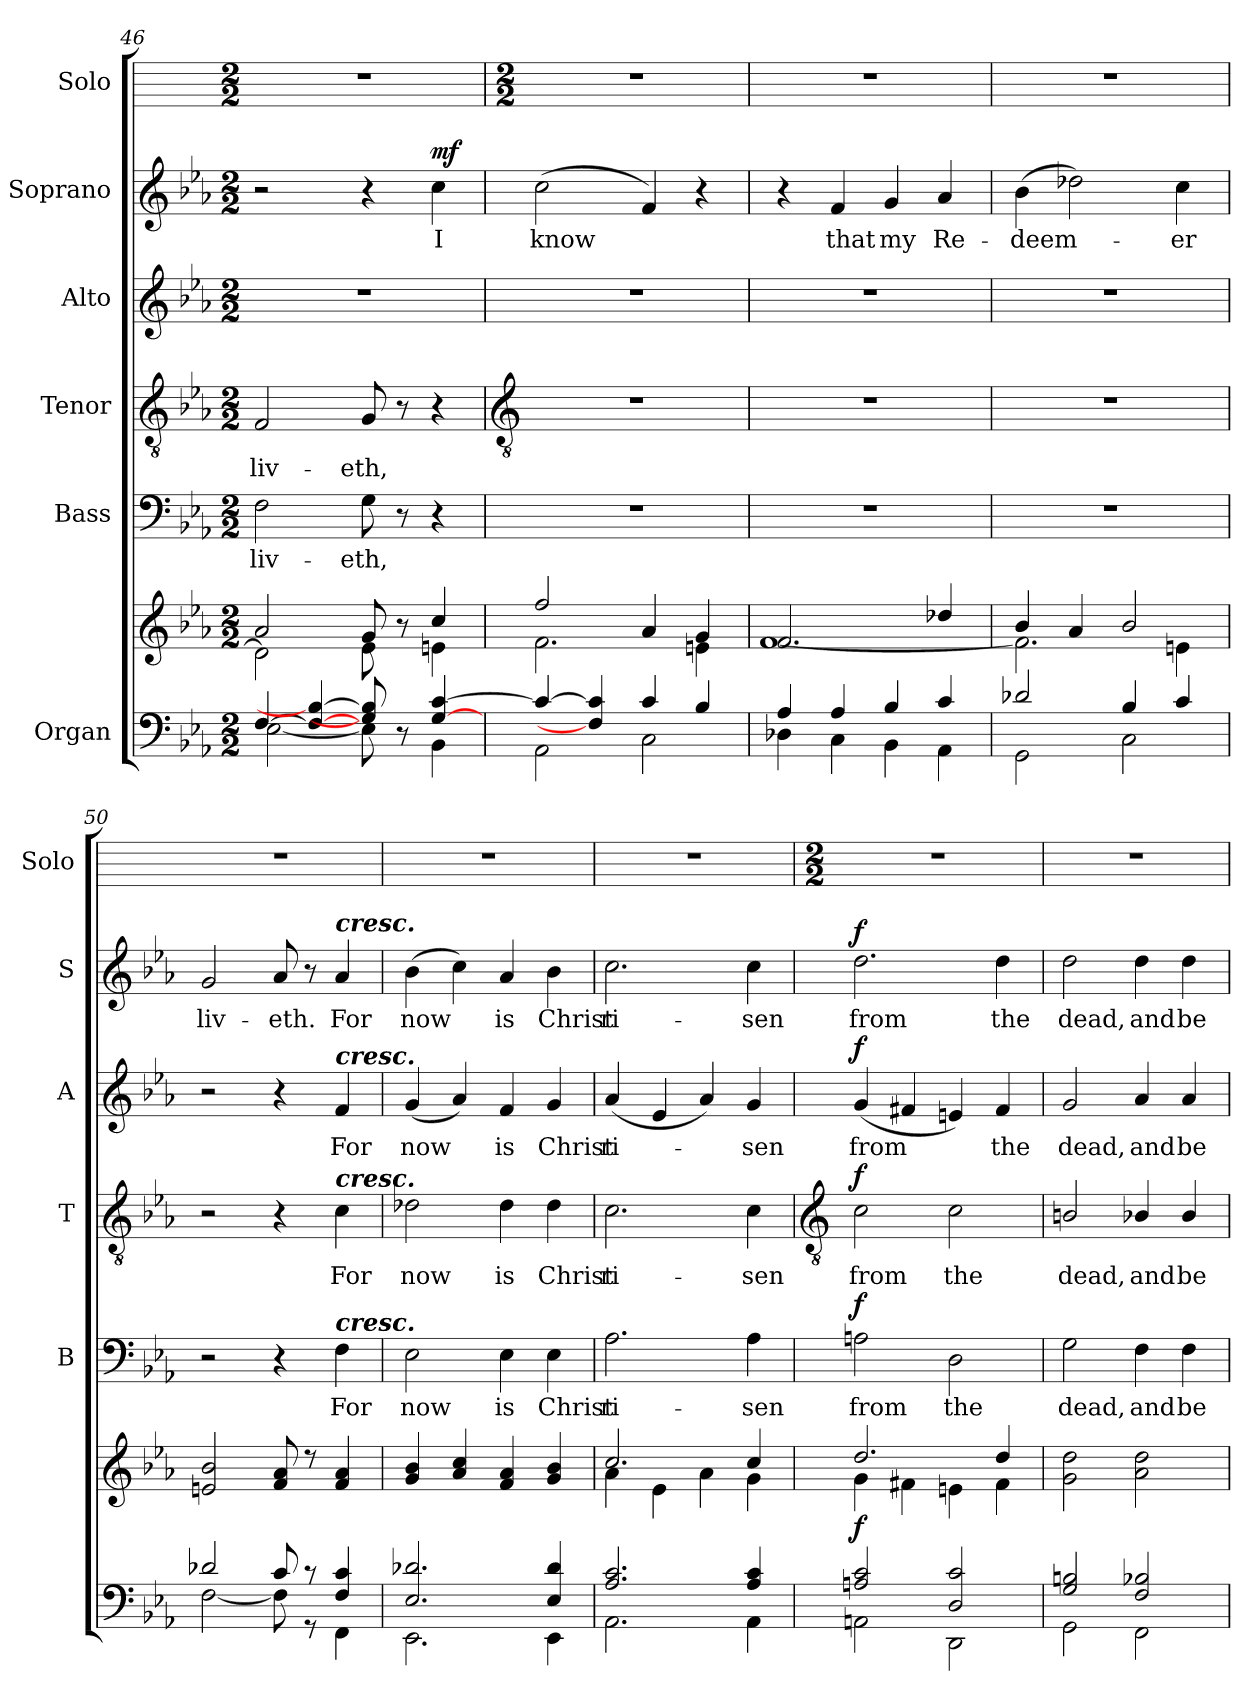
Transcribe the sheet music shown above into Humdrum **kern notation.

**kern	**kern	**dynam	**kern	**text	**dynam	**kern	**text	**dynam	**kern	**text	**dynam	**kern	**text	**dynam	**kern
*part6	*part6	*part6	*part5	*part5	*part5	*part4	*part4	*part4	*part3	*part3	*part3	*part2	*part2	*part2	*part1
*staff7	*staff6	*staff6/7	*staff5	*staff5	*staff5	*staff4	*staff4	*staff4	*staff3	*staff3	*staff3	*staff2	*staff2	*staff2	*staff1
*I"Organ	*	*	*I"Bass	*	*	*I"Tenor	*	*	*I"Alto	*	*	*I"Soprano	*	*	*I"Solo
*	*	*	*I'B	*	*	*I'T	*	*	*I'A	*	*	*I'S	*	*	*I'Solo
*clefF4	*clefG2	*	*clefF4	*	*	*clefGv2	*	*	*clefG2	*	*	*clefG2	*	*	*
*k[b-e-a-]	*k[b-e-a-]	*	*k[b-e-a-]	*	*	*k[b-e-a-]	*	*	*k[b-e-a-]	*	*	*k[b-e-a-]	*	*	*
*E-:	*E-:	*	*E-:	*	*	*E-:	*	*	*E-:	*	*	*E-:	*	*	*
*M2/2	*M2/2	*	*M2/2	*	*	*M2/2	*	*	*M2/2	*	*	*M2/2	*	*	*M2/2
=46	=46	=46	=46	=46	=46	=46	=46	=46	=46	=46	=46	=46	=46	=46	=46
*^	*^	*	*	*	*	*	*	*	*	*	*	*	*	*	*
!	!	!	!	!	!	!LO:LY:b	!	!	!LO:LY:b	!	!	!	!	!	!	!	!
[4F/	[2E-\	2a-/	2d\]	.	2F	liv-	.	2F	liv-	.	1r	.	.	2r	.	.	1r
4F/_ 4B-/_	.	.	.	.	.	.	.	.	.	.	.	.	.	.	.	.	.
!	!	!	!	!	!	!LO:LY:b	!	!	!LO:LY:b	!	!	!	!	!	!	!	!
8G/] 8B-/]	8E-\]	8g/	8e-\	.	8G	-eth,	.	8G	-eth,	.	.	.	.	4r	.	.	.
8ryy	8r	8r	8ryy	.	8r	.	.	8r	.	.	.	.	.	.	.	.	.
!	!	!	!	!	!	!	!	!	!	!	!	!	!	!	!LO:LY:b	!LO:DY:b	!
[4G/ [4c/	4BB-\	4cc/	4en\	.	4r	.	.	4r	.	.	.	.	.	4cc	I	mf	.
!!LO:LB:g=z
=47	=47	=47	=47	=47	=47	=47	=47	=47	=47	=47	=47	=47	=47	=47	=47	=47	=47
*	*	*	*	*	*	*	*	*clefGv2	*	*	*	*	*	*	*	*	*
*	*	*	*	*	*	*	*	*	*	*	*	*	*	*	*	*	*M2/2
!	!	!	!	!	!	!	!	!	!	!	!	!	!	!	!LO:LY:b	!	!
4c/_	2AA-\	2ff/	2.f\	.	1r	.	.	1r	.	.	1r	.	.	(<2cc	know	.	1r
4F/] 4c/]	.	.	.	.	.	.	.	.	.	.	.	.	.	.	.	.	.
4c/	2C\	4a-/	.	.	.	.	.	.	.	.	.	.	.	4f)	.	.	.
4B-/	.	4g/	4en\	.	.	.	.	.	.	.	.	.	.	4r	.	.	.
=48	=48	=48	=48	=48	=48	=48	=48	=48	=48	=48	=48	=48	=48	=48	=48	=48	=48
4A-/	4D-X\	2.f/	[1f\	.	1r	.	.	1r	.	.	1r	.	.	4r	.	.	1r
!	!	!	!	!	!	!	!	!	!	!	!	!	!	!	!LO:LY:b	!	!
4A-/	4C\	.	.	.	.	.	.	.	.	.	.	.	.	4f	that	.	.
!	!	!	!	!	!	!	!	!	!	!	!	!	!	!	!LO:LY:b	!	!
4B-/	4BB-\	.	.	.	.	.	.	.	.	.	.	.	.	4g	my	.	.
!	!	!	!	!	!	!	!	!	!	!	!	!	!	!	!LO:LY:b	!	!
4c/	4AA-\	4dd-X/	.	.	.	.	.	.	.	.	.	.	.	4a-	Re-	.	.
=49	=49	=49	=49	=49	=49	=49	=49	=49	=49	=49	=49	=49	=49	=49	=49	=49	=49
!	!	!	!	!	!	!	!	!	!	!	!	!	!	!	!LO:LY:b	!	!
2d-X/	2GG\	4b-/	2.f\]	.	1r	.	.	1r	.	.	1r	.	.	(>4b-	-deem-	.	1r
.	.	4a-/	.	.	.	.	.	.	.	.	.	.	.	2dd-X)	.	.	.
4B-/	2C\	2b-/	.	.	.	.	.	.	.	.	.	.	.	.	.	.	.
!	!	!	!	!	!	!	!	!	!	!	!	!	!	!	!LO:LY:b	!	!
4c/	.	.	4en\	.	.	.	.	.	.	.	.	.	.	4cc	-er	.	.
=50	=50	=50	=50	=50	=50	=50	=50	=50	=50	=50	=50	=50	=50	=50	=50	=50	=50
!	!	!	!	!	!	!	!	!	!	!	!	!	!	!	!LO:LY:b	!	!
2d-X/	[2F\	2en/ 2b-/	1ryy	.	2r	.	.	2r	.	.	2r	.	.	2g	liv-	.	1r
!	!	!	!	!	!	!	!	!	!	!	!	!	!	!	!LO:LY:b	!	!
8c/	8F\]	8f/ 8a-/	.	.	4r	.	.	4r	.	.	4r	.	.	8a-	-eth.	.	.
8r	8r	8r	.	.	.	.	.	.	.	.	.	.	.	8r	.	.	.
!	!	!	!	!	!	!	!	!	!	!	!	!	!	!LO:TX:a:Bi:t=cresc.	!	!	!
!	!	!	!	!	!	!	!	!	!	!	!LO:TX:a:Bi:t=cresc.	!	!	!	!	!	!
!	!	!	!	!	!	!	!	!LO:TX:a:Bi:t=cresc.	!	!	!	!	!	!	!	!	!
!	!	!	!	!	!LO:TX:a:Bi:t=cresc.	!	!	!	!	!	!	!	!	!	!	!	!
!	!	!	!	!	!	!LO:LY:b	!	!	!LO:LY:b	!	!	!LO:LY:b	!	!	!LO:LY:b	!	!
4F/ 4c/	4FF\	4f/ 4a-/	.	.	4F	For	.	4c	For	.	4f	For	.	4a-	For	.	.
=51	=51	=51	=51	=51	=51	=51	=51	=51	=51	=51	=51	=51	=51	=51	=51	=51	=51
!	!	!	!	!	!	!LO:LY:b	!	!	!LO:LY:b	!	!	!LO:LY:b	!	!	!LO:LY:b	!	!
2.E-/ 2.d-X/	2.EE-\	4g/ 4b-/	1ryy	.	2E-	now	.	2d-X	now	.	(<4g	now	.	(>4b-	now	.	1r
.	.	4a-/ 4cc/	.	.	.	.	.	.	.	.	4a-)	.	.	4cc)	.	.	.
!	!	!	!	!	!	!LO:LY:b	!	!	!LO:LY:b	!	!	!LO:LY:b	!	!	!LO:LY:b	!	!
.	.	4f/ 4a-/	.	.	4E-	is	.	4d-	is	.	4f	is	.	4a-	is	.	.
!	!	!	!	!	!	!LO:LY:b	!	!	!LO:LY:b	!	!	!LO:LY:b	!	!	!LO:LY:b	!	!
4E-/ 4d-/	4EE-\	4g/ 4b-/	.	.	4E-	Christ	.	4d-	Christ	.	4g	Christ	.	4b-	Christ	.	.
=52	=52	=52	=52	=52	=52	=52	=52	=52	=52	=52	=52	=52	=52	=52	=52	=52	=52
!	!	!	!	!	!	!LO:LY:b	!	!	!LO:LY:b	!	!	!LO:LY:b	!	!	!LO:LY:b	!	!
2.A-/ 2.c/	2.AA-\	2.cc/	4a-\	.	2.A-	ri-	.	2.c	ri-	.	(<4a-	ri-	.	2.cc	ri-	.	1r
.	.	.	4e-\	.	.	.	.	.	.	.	4e-	.	.	.	.	.	.
.	.	.	4a-\	.	.	.	.	.	.	.	4a-)	.	.	.	.	.	.
!	!	!	!	!	!	!LO:LY:b	!	!	!LO:LY:b	!	!	!LO:LY:b	!	!	!LO:LY:b	!	!
4A-/ 4c/	4AA-\	4cc/	4g\	.	4A-	-sen	.	4c	-sen	.	4g	sen	.	4cc	-sen	.	.
!!LO:LB:g=z
=53	=53	=53	=53	=53	=53	=53	=53	=53	=53	=53	=53	=53	=53	=53	=53	=53	=53
*	*	*	*	*	*	*	*	*clefGv2	*	*	*	*	*	*	*	*	*
*	*	*	*	*	*	*	*	*	*	*	*	*	*	*	*	*	*M2/2
!	!	!	!	!LO:DY:b	!	!LO:LY:b	!LO:DY:b	!	!LO:LY:b	!LO:DY:b	!	!LO:LY:b	!LO:DY:b	!	!LO:LY:b	!LO:DY:b	!
2An/ 2c/	2AAn\	2.dd/	4g\	f	2An	from	f	2c	from	f	(<4g	from	f	2.dd	from	f	1r
.	.	.	4f#X\	.	.	.	.	.	.	.	4f#X	.	.	.	.	.	.
!	!	!	!	!	!	!LO:LY:b	!	!	!LO:LY:b	!	!	!	!	!	!	!	!
2D/ 2c/	2DD\	.	4en\	.	2D	the	.	2c	the	.	4en)	.	.	.	.	.	.
!	!	!	!	!	!	!	!	!	!	!	!	!LO:LY:b	!	!	!LO:LY:b	!	!
.	.	4dd/	4f#\	.	.	.	.	.	.	.	4f#	the	.	4dd	the	.	.
=54	=54	=54	=54	=54	=54	=54	=54	=54	=54	=54	=54	=54	=54	=54	=54	=54	=54
!	!	!	!	!	!	!LO:LY:b	!	!	!LO:LY:b	!	!	!LO:LY:b	!	!	!LO:LY:b	!	!
2G/ 2Bn/	2GG\	2g\ 2dd\	1ryy	.	2G	dead,	.	2Bn/	dead,	.	2g	dead,	.	2dd	dead,	.	1r
!	!	!	!	!	!	!LO:LY:b	!	!	!LO:LY:b	!	!	!LO:LY:b	!	!	!LO:LY:b	!	!
2F/ 2B-X/	2FF\	2a-\ 2dd\	.	.	4F	and	.	4B-X/	and	.	4a-	and	.	4dd	and	.	.
!	!	!	!	!	!	!LO:LY:b	!	!	!LO:LY:b	!	!	!LO:LY:b	!	!	!LO:LY:b	!	!
.	.	.	.	.	4F	be-	.	4B-/	be-	.	4a-	be-	.	4dd	be-	.	.
*v	*v	*	*	*	*	*	*	*	*	*	*	*	*	*	*	*	*
*	*v	*v	*	*	*	*	*	*	*	*	*	*	*	*	*	*
=	=	=	=	=	=	=	=	=	=	=	=	=	=	=	=
*-	*-	*-	*-	*-	*-	*-	*-	*-	*-	*-	*-	*-	*-	*-	*-
